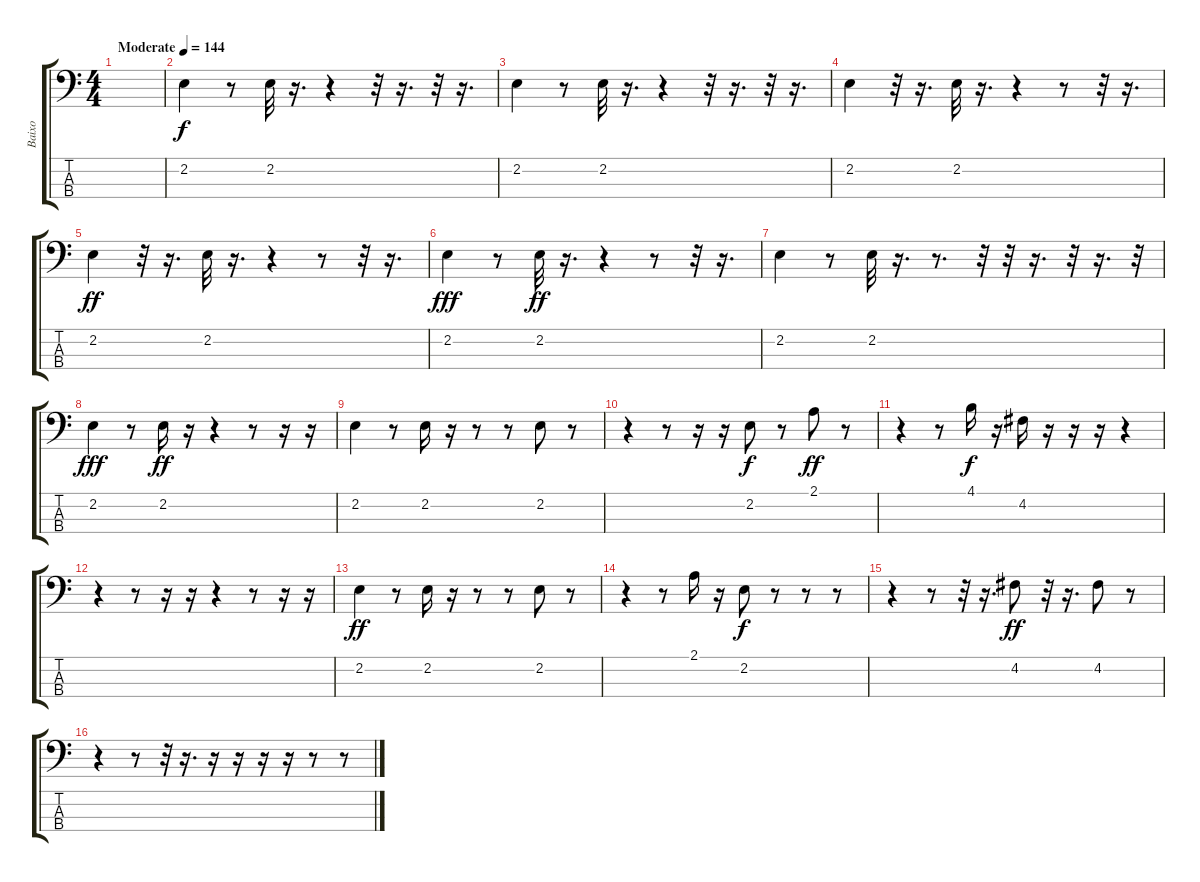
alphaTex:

\track ("Baixo" "Baixo") {instrument electricbassfinger}
\staff {score tabs}
\tuning (G2 D2 A1 E1) {hide}
\ts (4 4)
\tempo (144 "Moderate")
\clef f4
\ks c
|
2.2.4 r.8 2.2.32 r.16{d} r.4 r.32 r.16{d} r.32 r.16{d} |
2.2.4 r.8 2.2.32 r.16{d} r.4 r.32 r.16{d} r.32 r.16{d} |
2.2.4 r.32 r.16{d} 2.2.32 r.16{d} r.4 r.8 r.32 r.16{d} |
2.2.4{dy ff} r.32 r.16{d} 2.2.32 r.16{d} r.4 r.8 r.32 r.16{d} |
2.2.4{dy fff} r.8 2.2.32{dy ff} r.16{d} r.4 r.8 r.32 r.16{d} |
2.2.4 r.8 2.2.32 r.16{d} r.8{d} r.32 r.32 r.16{d} r.32 r.16{d} r.32 |
2.2.4{dy fff} r.8 2.2.16{dy ff} r.16 r.4 r.8 r.16 r.16 |
2.2.4 r.8 2.2.16 r.16 r.8 r.8 2.2.8 r.8 |
r.4 r.8 r.16 r.16 2.2.8{dy f} r.8 2.1.8{dy ff} r.8 |
r.4 r.8 4.1.16{dy f} r.16 4.2.16 r.16 r.16 r.16 r.4 |
r.4 r.8 r.16 r.16 r.4 r.8 r.16 r.16 |
2.2.4{dy ff} r.8 2.2.16 r.16 r.8 r.8 2.2.8 r.8 |
r.4 r.8 2.1.16 r.16 2.2.8{dy f} r.8 r.8 r.8 |
r.4 r.8 r.32 r.16{d} 4.2.8{dy ff} r.32 r.16{d} 4.2.8 r.8 |
r.4 r.8 r.32 r.16{d} r.16 r.16 r.16 r.16 r.8 r.8
